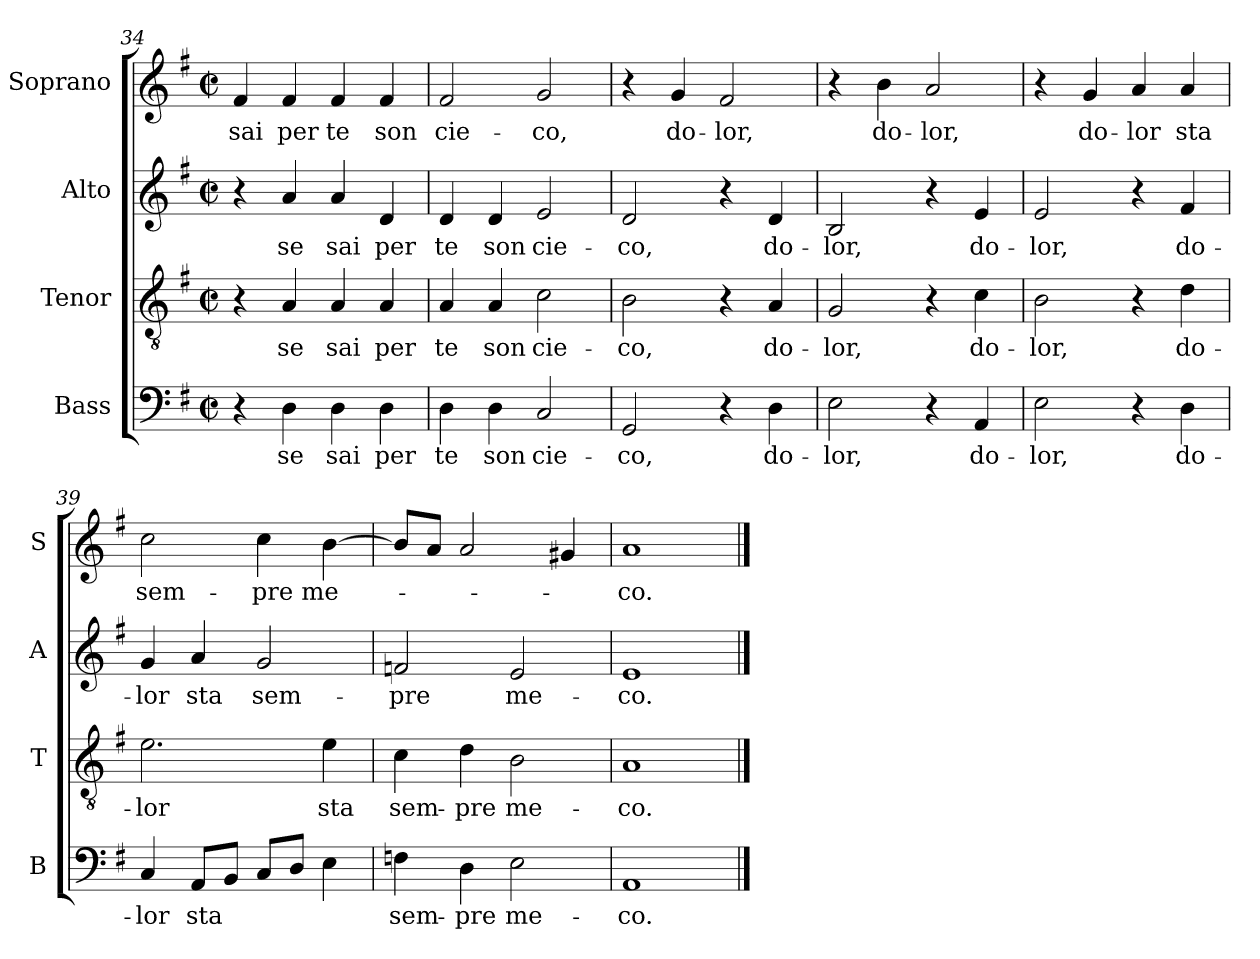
**kern	**text	**kern	**text	**kern	**text	**kern	**text
*part4	*part4	*part3	*part3	*part2	*part2	*part1	*part1
*staff4	*staff4	*staff3	*staff3	*staff2	*staff2	*staff1	*staff1
*I"Bass	*	*I"Tenor	*	*I"Alto	*	*I"Soprano	*
*I'B	*	*I'T	*	*I'A	*	*I'S	*
!!LO:LB:g=z
*clefF4	*	*clefGv2	*	*clefG2	*	*clefG2	*
*k[f#]	*	*k[f#]	*	*k[f#]	*	*k[f#]	*
*G:	*	*G:	*	*G:	*	*G:	*
*M2/2	*	*M2/2	*	*M2/2	*	*M2/2	*
*met(c|)	*	*met(c|)	*	*met(c|)	*	*met(c|)	*
=34	=34	=34	=34	=34	=34	=34	=34
!	!	!	!	!	!	!	!LO:LY:b
4r	.	4r	.	4r	.	4f#/	sai
!	!LO:LY:b	!	!LO:LY:b	!	!LO:LY:b	!	!LO:LY:b
4D\	se	4A/	se	4a/	se	4f#/	per
!	!LO:LY:b	!	!LO:LY:b	!	!LO:LY:b	!	!LO:LY:b
4D\	sai	4A/	sai	4a/	sai	4f#/	te
!	!LO:LY:b	!	!LO:LY:b	!	!LO:LY:b	!	!LO:LY:b
4D\	per	4A/	per	4d/	per	4f#/	son
=35	=35	=35	=35	=35	=35	=35	=35
!	!LO:LY:b	!	!LO:LY:b	!	!LO:LY:b	!	!LO:LY:b
4D\	te	4A/	te	4d/	te	2f#/	cie-
!	!LO:LY:b	!	!LO:LY:b	!	!LO:LY:b	!	!
4D\	son	4A/	son	4d/	son	.	.
!	!LO:LY:b	!	!LO:LY:b	!	!LO:LY:b	!	!LO:LY:b
2C/	cie-	2c\	cie-	2e/	cie-	2g/	-co,
=36	=36	=36	=36	=36	=36	=36	=36
!	!LO:LY:b	!	!LO:LY:b	!	!LO:LY:b	!	!
2GG/	-co,	2B\	-co,	2d/	-co,	4r	.
!	!	!	!	!	!	!	!LO:LY:b
.	.	.	.	.	.	4g/	do-
!	!	!	!	!	!	!	!LO:LY:b
4r	.	4r	.	4r	.	2f#/	-lor,
!	!LO:LY:b	!	!LO:LY:b	!	!LO:LY:b	!	!
4D\	do-	4A/	do-	4d/	do-	.	.
=37	=37	=37	=37	=37	=37	=37	=37
!	!LO:LY:b	!	!LO:LY:b	!	!LO:LY:b	!	!
2E\	-lor,	2G/	-lor,	2B/	-lor,	4r	.
!	!	!	!	!	!	!	!LO:LY:b
.	.	.	.	.	.	4b\	do-
!	!	!	!	!	!	!	!LO:LY:b
4r	.	4r	.	4r	.	2a/	-lor,
!	!LO:LY:b	!	!LO:LY:b	!	!LO:LY:b	!	!
4AA/	do-	4c\	do-	4e/	do-	.	.
=38	=38	=38	=38	=38	=38	=38	=38
!	!LO:LY:b	!	!LO:LY:b	!	!LO:LY:b	!	!
2E\	-lor,	2B\	-lor,	2e/	-lor,	4r	.
!	!	!	!	!	!	!	!LO:LY:b
.	.	.	.	.	.	4g/	do-
!	!	!	!	!	!	!	!LO:LY:b
4r	.	4r	.	4r	.	4a/	-lor
!	!LO:LY:b	!	!LO:LY:b	!	!LO:LY:b	!	!LO:LY:b
4D\	do-	4d\	do-	4f#/	do-	4a/	sta
!!LO:PB:g=z
=39	=39	=39	=39	=39	=39	=39	=39
!	!LO:LY:b	!	!LO:LY:b	!	!LO:LY:b	!	!LO:LY:b
4C/	-lor	2.e\	-lor	4g/	-lor	2cc\	sem-
!	!LO:LY:b	!	!	!	!LO:LY:b	!	!
8AA/L	sta	.	.	4a/	sta	.	.
8BB/J	.	.	.	.	.	.	.
!	!	!	!	!	!LO:LY:b	!	!LO:LY:b
8C/L	.	.	.	2g/	sem-	4cc\	-pre
8D/J	.	.	.	.	.	.	.
!	!	!	!LO:LY:b	!	!	!	!LO:LY:b
4E\	.	4e\	sta	.	.	[4b\	me-
=40	=40	=40	=40	=40	=40	=40	=40
!	!LO:LY:b	!	!LO:LY:b	!	!LO:LY:b	!	!
4Fn\	sem-	4c\	sem-	2fn/	-pre	8b/L]	.
.	.	.	.	.	.	8a/J	.
!	!LO:LY:b	!	!LO:LY:b	!	!	!	!
4D\	-pre	4d\	-pre	.	.	2a/	.
!	!LO:LY:b	!	!LO:LY:b	!	!LO:LY:b	!	!
2E\	me-	2B\	me-	2e/	me-	.	.
.	.	.	.	.	.	4g#X/	.
=41	=41	=41	=41	=41	=41	=41	=41
!	!LO:LY:b	!	!LO:LY:b	!	!LO:LY:b	!	!LO:LY:b
1AA	-co.	1A	-co.	1e	-co.	1a	-co.
==	==	==	==	==	==	==	==
*-	*-	*-	*-	*-	*-	*-	*-
